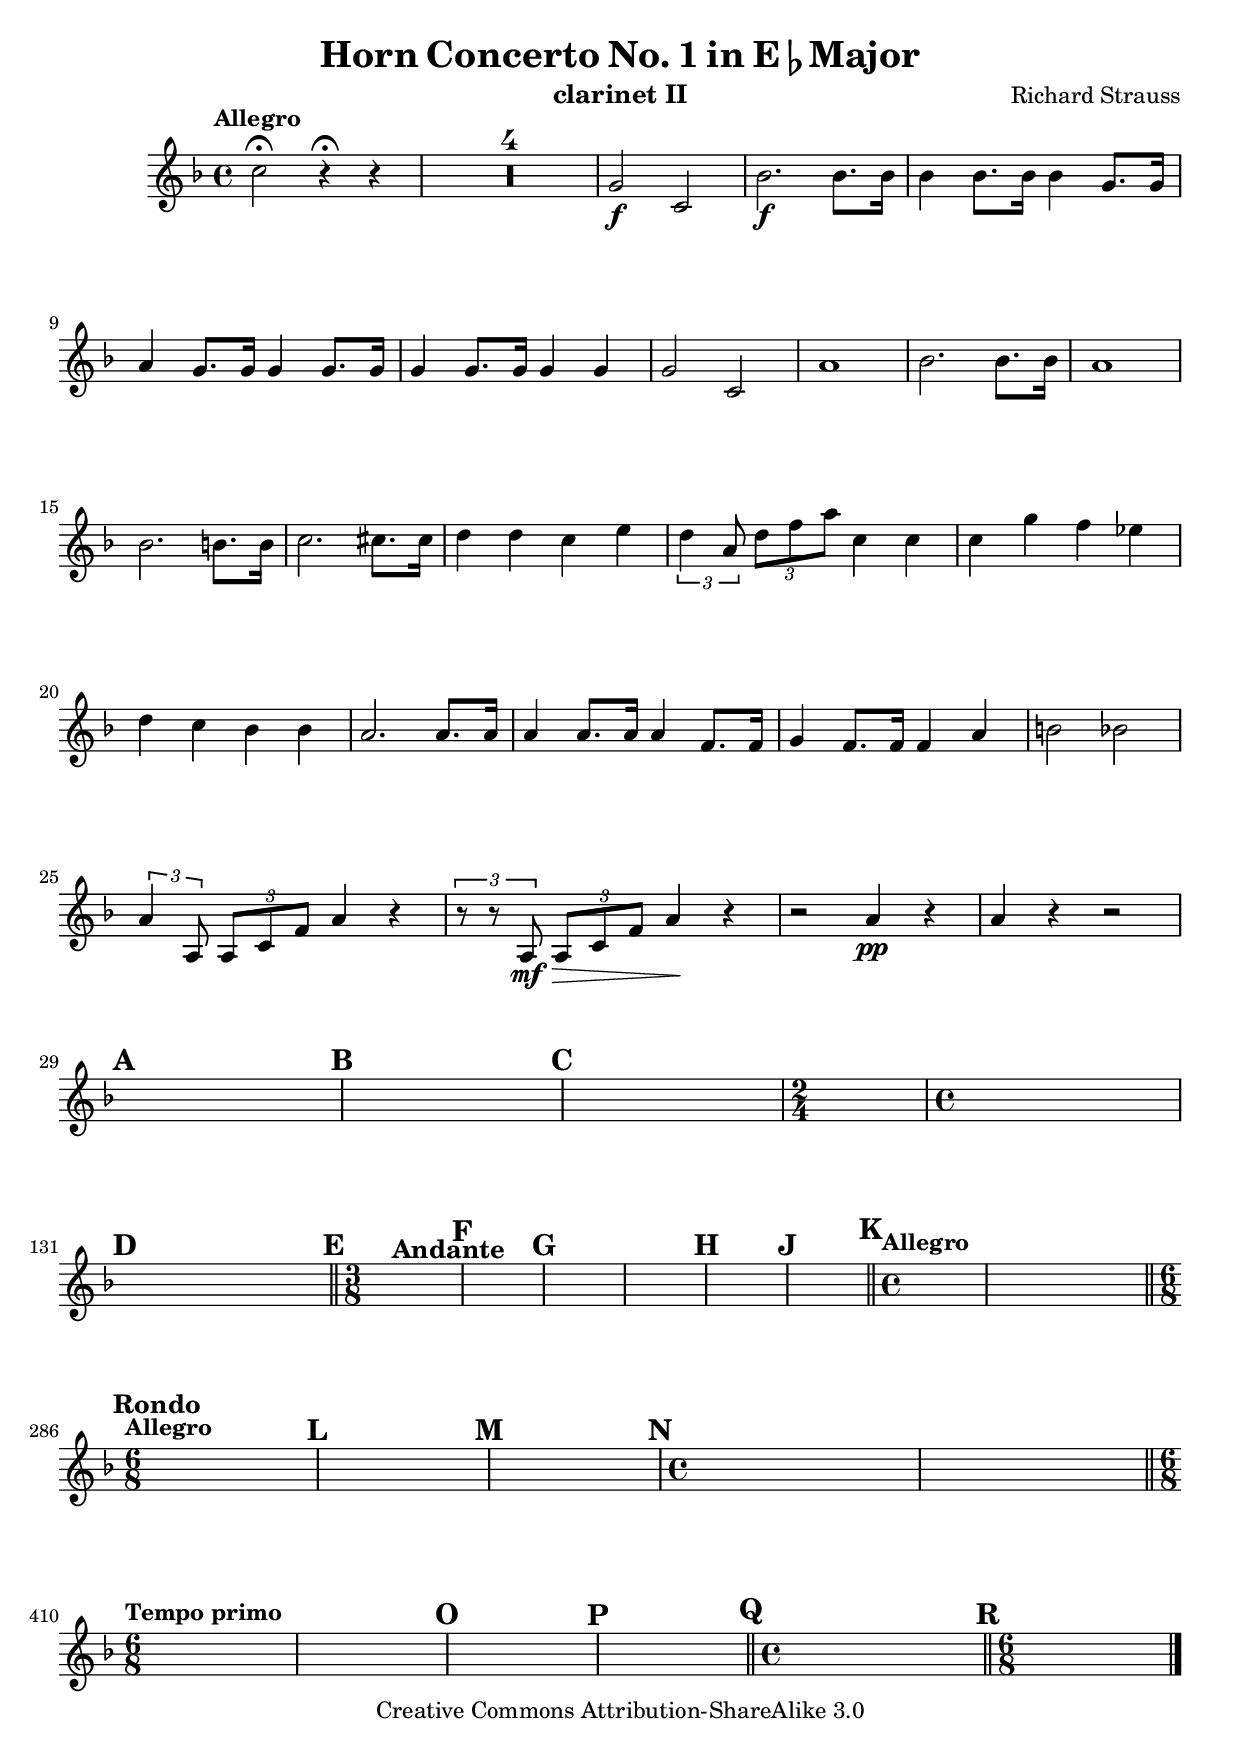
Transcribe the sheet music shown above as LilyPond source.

\version "2.12.2"

\version "2.12.2"

\include "defs.ily"

clarinetTwoMvtI = \relative c''
{
  \transposition bes
  \key f \major
  c2\fermata r4\fermata r |
  R1*4 |
  g2\f c, |
  bes'2.\f bes8. bes16 |
  bes4 bes8. bes16 bes4 g8. g16
  a4 g8. g16 g4 g8. g16
  g4 g8. g16 g4 g |
  g2 c, |
  a'1 |
  bes2. bes8. bes16 |
  a1 |
  bes2. b8. b16 |
  c2. cis8. cis16 |
  d4 d c e |
  \times 2/3 {d4 a8} \times 2/3 {d8 f a} c,4 c |
  c g' f ees |
  d c bes bes |
  a2. a8. a16 |
  a4 a8. a16 a4 f8. f16 |
  g4 f8. f16 f4 a |
  b2 bes |
  \times 2/3 {a4 a,8} \times 2/3 {a8 c f} a4 r |
  \times 2/3 {r8 r a,\mf\>} \times 2/3 {a8 c f} a4\! r |
  r2 a4\pp r |
  a4 r r2 |

  %A
}

clarinetTwoMvtII = \relative c'
{
}

clarinetTwoMvtIII = \relative c'
{
}

clarinetTwo = {\clarinetTwoMvtI \clarinetTwoMvtII \clarinetTwoMvtIII}




\paper
{
  ragged-last-bottom = ##f
}

instrument = "clarinet II"

\include "header.ily"

notes = \clarinetTwo

\include "part.ily"

